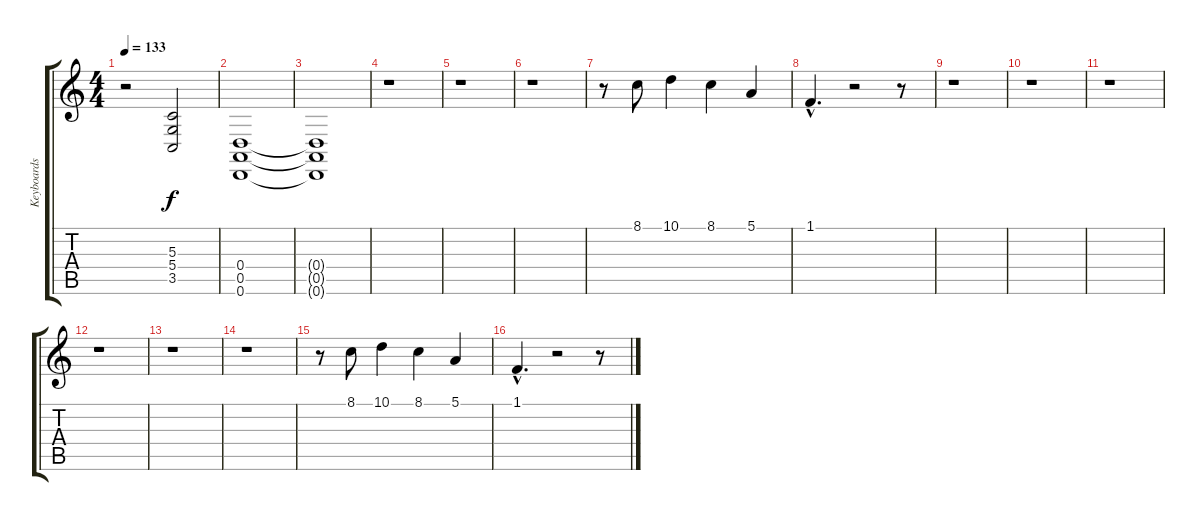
\track ("Keyboards" "Keyboards") {instrument lead2sawtooth}
\staff {score tabs}
\tuning (E4 B3 G3 D3 A2 D2) {hide}
\ts (4 4)
\tempo 133
\clef g2
\ks c
r.2{dy f} (5.3 5.4 3.5).2 |
(0.4 0.5 0.6).1 |
(0.4{t} 0.5{t} 0.6{t}).1 |
r.1 |
r.1 |
r.1 |
r.8 8.1.8{instrument lead1square} 10.1.4 8.1.4 5.1.4 |
1.1{hac}.4{d} r.2 r.8 |
r.1 |
r.1 |
r.1 |
r.1 |
r.1 |
r.1 |
r.8 8.1.8{instrument lead1square} 10.1.4 8.1.4 5.1.4 |
1.1{hac}.4{d} r.2 r.8
